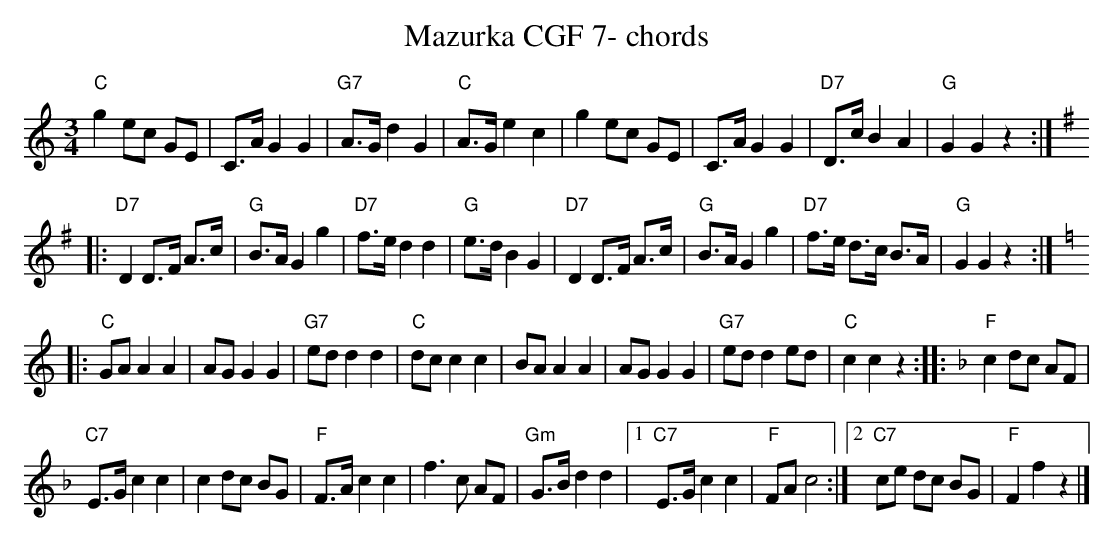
X:1
T:Mazurka CGF 7- chords
M:3/4
L:1/8
K:Cmaj%%MIDI gchordon
"C"g2ec GE | C>AG2G2 | "G7"A>Gd2G2 | "C"A>Ge2c2 | g2ec GE | C>AG2G2 | "D7"D>cB2A2 | "G"G2G2z2 :: [K:Gmaj]
"D7"D2D>F A>c | "G"B>A G2g2 | "D7"f>ed2d2 | "G"e>dB2G2 | "D7"D2D>F A>c | "G"B>A G2g2 | "D7"f>e d>c B>A | "G"G2G2z2 :: [K:Cmaj]
"C"GAA2A2 | AGG2G2 | "G7"edd2d2 | "C"dcc2c2 | BAA2A2 | AGG2G2 | "G7"edd2ed | "C"c2c2z2 :: [K:Fmaj] "F"c2dc AF |
"C7"E>Gc2c2 | c2dc BG | "F"F>Ac2c2 | f3c AF | "Gm"G>Bd2d2 |1 "C7"E>Gc2c2 | "F"FAc4 :|2 "C7"ce dc BG | "F"F2f2z2 |]
